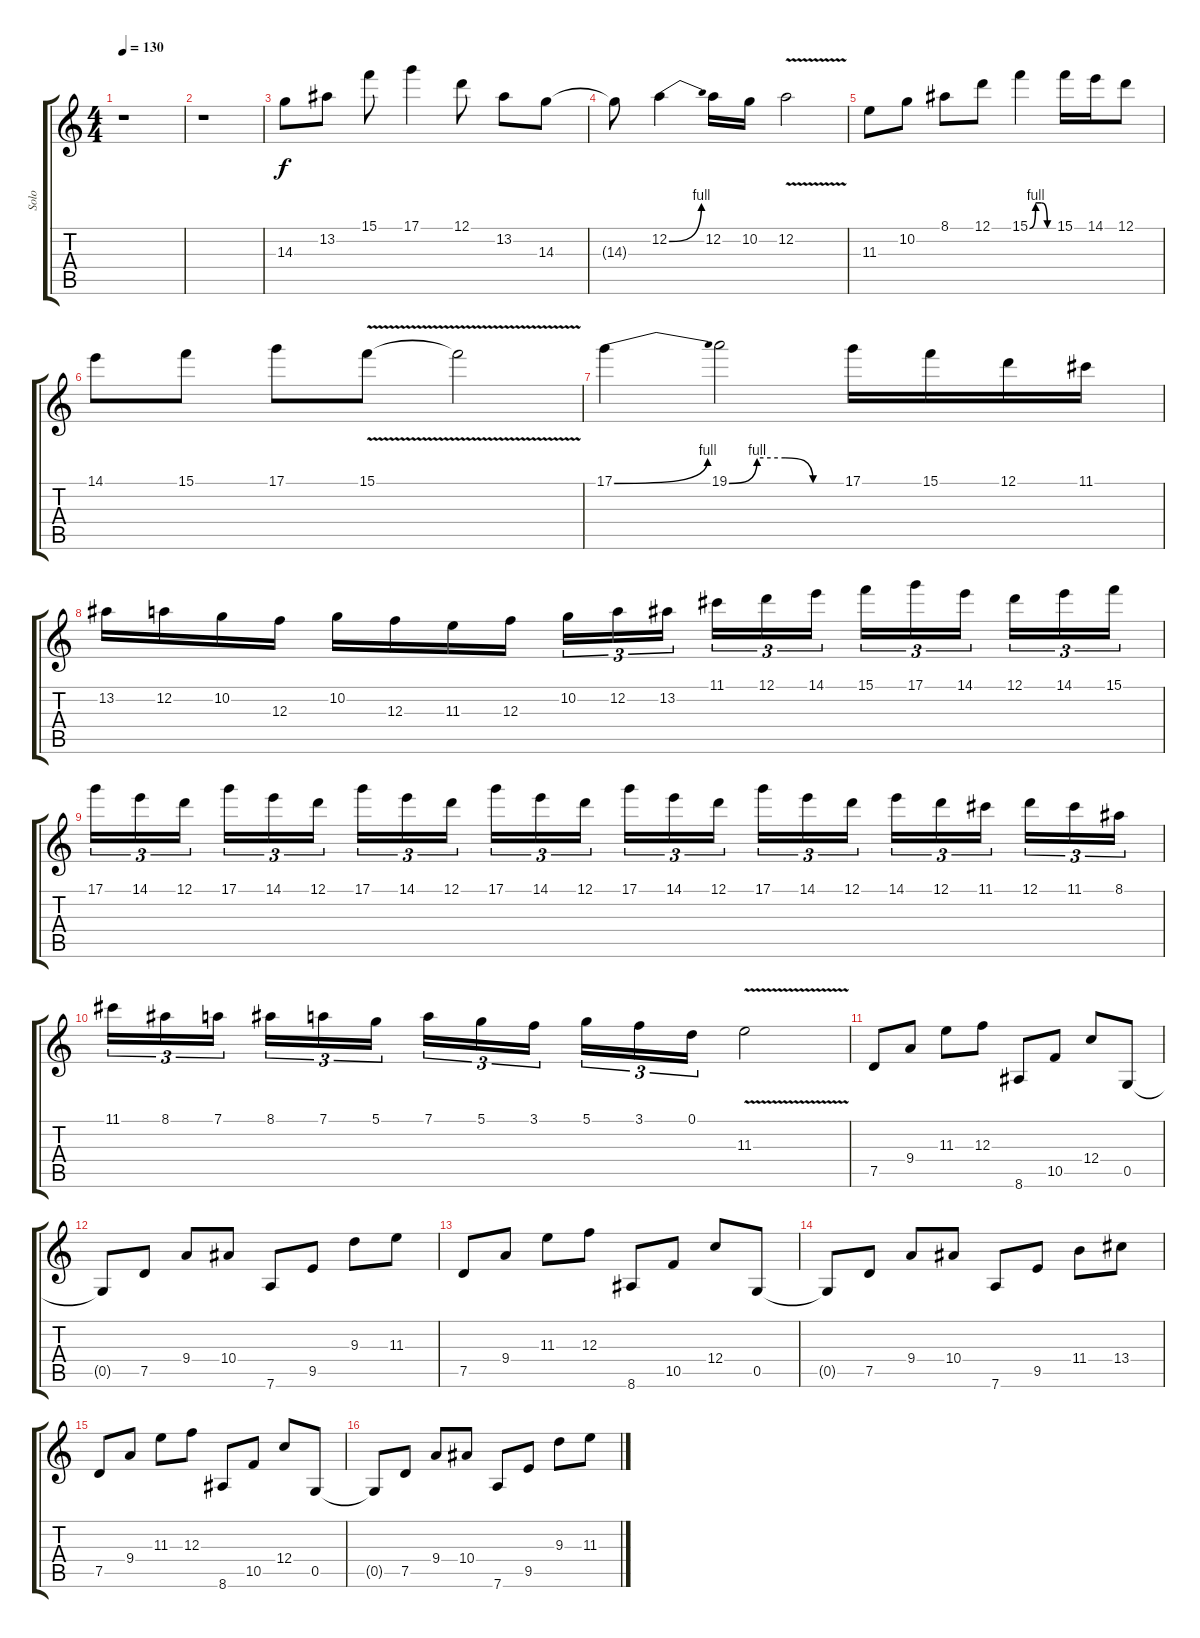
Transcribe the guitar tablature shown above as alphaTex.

\track ("Solo" "Solo") {instrument overdrivenguitar}
\staff {score tabs}
\tuning (D4 A3 F3 C3 G2 D2) {hide}
\ts (4 4)
\tempo 130
\clef g2
\ks c
r.1{dy f} |
r.1 |
14.3.8 13.2.8 15.1.8 17.1.4 12.1.8 13.2.8 14.3.8 |
14.3{t}.8 12.2{be (bend 0 0 60 4)}.4 12.2.16 10.2.16 12.2{v}.2 |
11.3.8 10.2.8 8.1.8 12.1.8 15.1{be (custom 0 0 15 4 30 4 45 0 60 0)}.4 15.1.16 14.1.16 12.1.8 |
14.1.8 15.1.8 17.1.8 15.1{v}.8 15.1{t}.2 |
17.1{be (bend 0 0 60 4)}.4 19.1{be (custom 0 0 15 4 30 4 45 0 60 0)}.2 17.1.16 15.1.16 12.1.16 11.1.16 |
13.2.16 12.2.16 10.2.16 12.3.16 10.2.16 12.3.16 11.3.16 12.3.16 10.2.16{tu (3 2)} 12.2.16{tu (3 2)} 13.2.16{tu (3 2)} 11.1.16{tu (3 2)} 12.1.16{tu (3 2)} 14.1.16{tu (3 2)} 15.1.16{tu (3 2)} 17.1.16{tu (3 2)} 14.1.16{tu (3 2)} 12.1.16{tu (3 2)} 14.1.16{tu (3 2)} 15.1.16{tu (3 2)} |
17.1.16{tu (3 2)} 14.1.16{tu (3 2)} 12.1.16{tu (3 2)} 17.1.16{tu (3 2)} 14.1.16{tu (3 2)} 12.1.16{tu (3 2)} 17.1.16{tu (3 2)} 14.1.16{tu (3 2)} 12.1.16{tu (3 2)} 17.1.16{tu (3 2)} 14.1.16{tu (3 2)} 12.1.16{tu (3 2)} 17.1.16{tu (3 2)} 14.1.16{tu (3 2)} 12.1.16{tu (3 2)} 17.1.16{tu (3 2)} 14.1.16{tu (3 2)} 12.1.16{tu (3 2)} 14.1.16{tu (3 2)} 12.1.16{tu (3 2)} 11.1.16{tu (3 2)} 12.1.16{tu (3 2)} 11.1.16{tu (3 2)} 8.1.16{tu (3 2)} |
11.1.16{tu (3 2)} 8.1.16{tu (3 2)} 7.1.16{tu (3 2)} 8.1.16{tu (3 2)} 7.1.16{tu (3 2)} 5.1.16{tu (3 2)} 7.1.16{tu (3 2)} 5.1.16{tu (3 2)} 3.1.16{tu (3 2)} 5.1.16{tu (3 2)} 3.1.16{tu (3 2)} 0.1.16{tu (3 2)} 11.3{v}.2 |
7.5.8{volume 16} 9.4.8 11.3.8 12.3.8 8.6.8 10.5.8 12.4.8 0.5.8 |
0.5{t}.8 7.5.8 9.4.8 10.4.8 7.6.8 9.5.8 9.3.8 11.3.8 |
7.5.8 9.4.8 11.3.8 12.3.8 8.6.8 10.5.8 12.4.8 0.5.8 |
0.5{t}.8 7.5.8 9.4.8 10.4.8 7.6.8 9.5.8 11.4.8 13.4.8 |
7.5.8 9.4.8 11.3.8 12.3.8 8.6.8 10.5.8 12.4.8 0.5.8 |
0.5{t}.8 7.5.8 9.4.8 10.4.8 7.6.8 9.5.8 9.3.8 11.3.8
